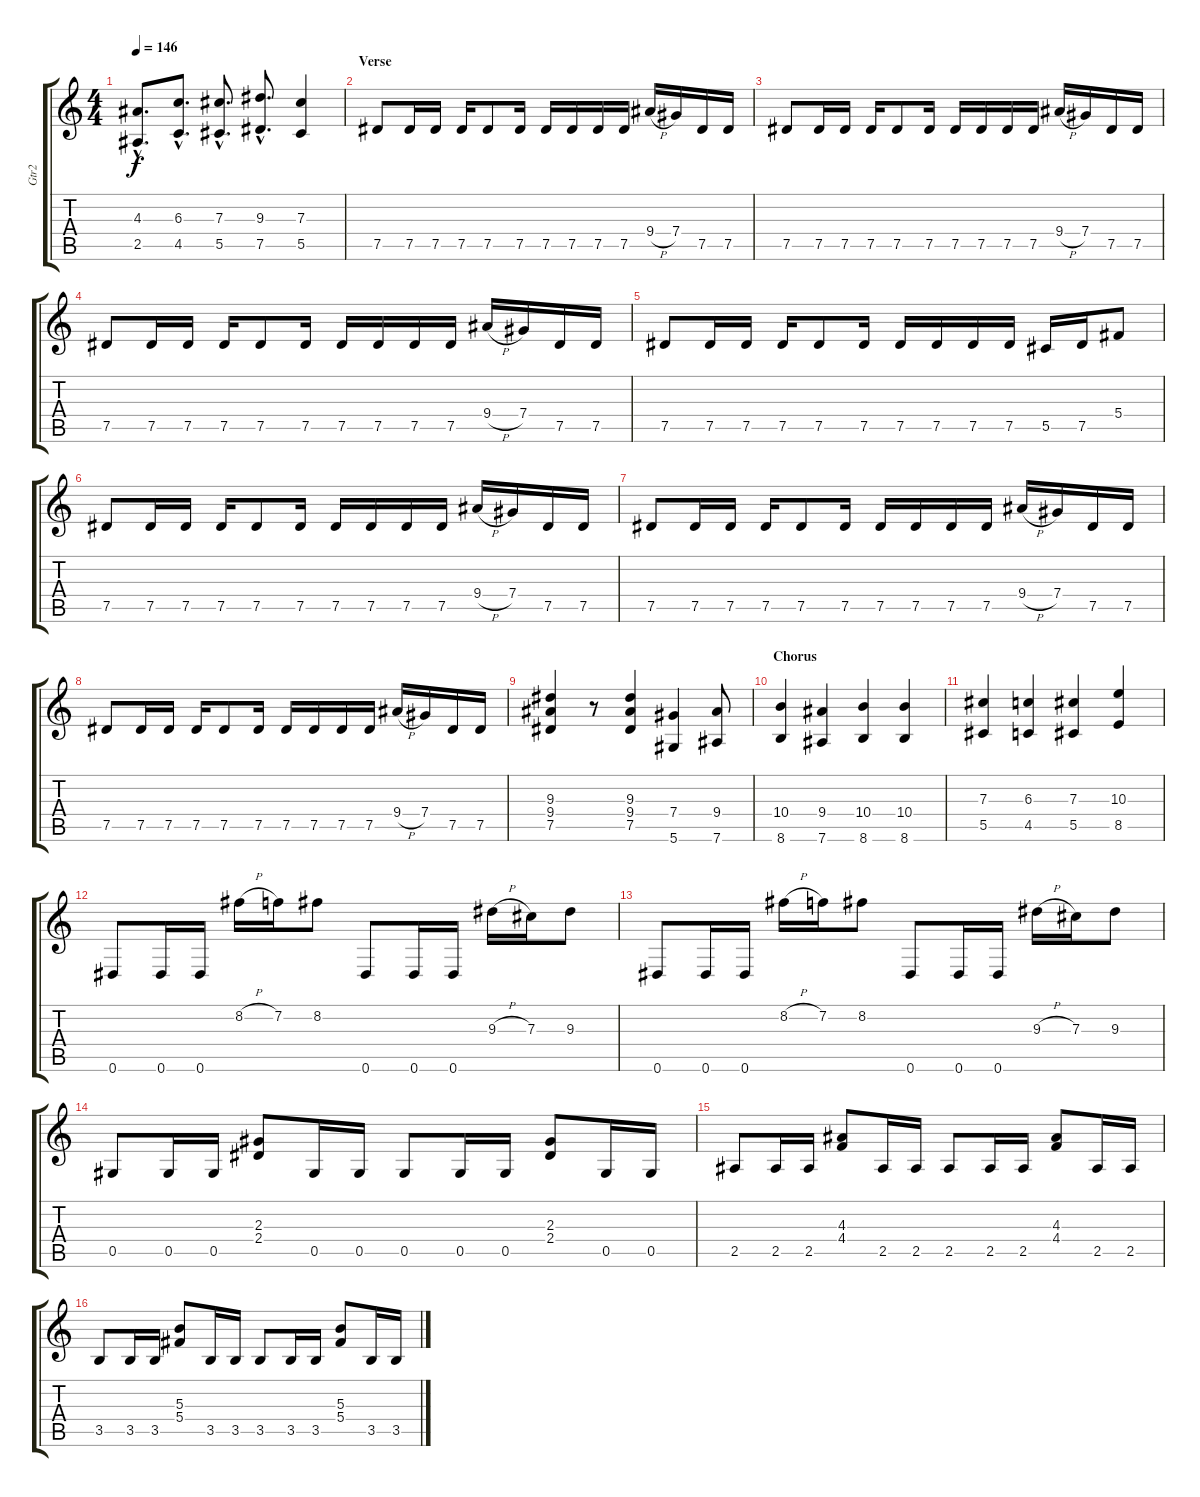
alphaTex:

\track ("Gtr2" "Gtr2") {instrument overdrivenguitar}
\staff {score tabs}
\tuning (Eb4 Bb3 Gb3 Db3 Ab2 Eb2) {hide}
\ts (4 4)
\tempo 146
\clef g2
\ks c
(4.3{hac} 2.5{hac}).8{d dy f} (6.3{hac} 4.5{hac}).8{d} (7.3{hac} 5.5{hac}).8{d} (9.3{hac} 7.5{hac}).8{d} (7.3 5.5).4 |
\section ("" "Verse")
7.5.8 7.5.16 7.5.16 7.5.16 7.5.8 7.5.16 7.5.16 7.5.16 7.5.16 7.5.16 9.4{h}.16 7.4.16 7.5.16 7.5.16 |
7.5.8 7.5.16 7.5.16 7.5.16 7.5.8 7.5.16 7.5.16 7.5.16 7.5.16 7.5.16 9.4{h}.16 7.4.16 7.5.16 7.5.16 |
7.5.8 7.5.16 7.5.16 7.5.16 7.5.8 7.5.16 7.5.16 7.5.16 7.5.16 7.5.16 9.4{h}.16 7.4.16 7.5.16 7.5.16 |
7.5.8 7.5.16 7.5.16 7.5.16 7.5.8 7.5.16 7.5.16 7.5.16 7.5.16 7.5.16 5.5.16 7.5.16 5.4.8 |
7.5.8 7.5.16 7.5.16 7.5.16 7.5.8 7.5.16 7.5.16 7.5.16 7.5.16 7.5.16 9.4{h}.16 7.4.16 7.5.16 7.5.16 |
7.5.8 7.5.16 7.5.16 7.5.16 7.5.8 7.5.16 7.5.16 7.5.16 7.5.16 7.5.16 9.4{h}.16 7.4.16 7.5.16 7.5.16 |
7.5.8 7.5.16 7.5.16 7.5.16 7.5.8 7.5.16 7.5.16 7.5.16 7.5.16 7.5.16 9.4{h}.16 7.4.16 7.5.16 7.5.16 |
(9.3 9.4 7.5).4 r.8 (9.3 9.4 7.5).4 (7.4 5.6).4 (9.4 7.6).8 |
\section ("" "Chorus")
(10.4 8.6).4 (9.4 7.6).4 (10.4 8.6).4 (10.4 8.6).4 |
(7.3 5.5).4 (6.3 4.5).4 (7.3 5.5).4 (10.3 8.5).4 |
0.6.8 0.6.16 0.6.16 8.2{h}.16 7.2.16 8.2.8 0.6.8 0.6.16 0.6.16 9.3{h}.16 7.3.16 9.3.8 |
0.6.8 0.6.16 0.6.16 8.2{h}.16 7.2.16 8.2.8 0.6.8 0.6.16 0.6.16 9.3{h}.16 7.3.16 9.3.8 |
0.5.8 0.5.16 0.5.16 (2.3 2.4).8 0.5.16 0.5.16 0.5.8 0.5.16 0.5.16 (2.3 2.4).8 0.5.16 0.5.16 |
2.5.8 2.5.16 2.5.16 (4.3 4.4).8 2.5.16 2.5.16 2.5.8 2.5.16 2.5.16 (4.3 4.4).8 2.5.16 2.5.16 |
3.5.8 3.5.16 3.5.16 (5.3 5.4).8 3.5.16 3.5.16 3.5.8 3.5.16 3.5.16 (5.3 5.4).8 3.5.16 3.5.16
